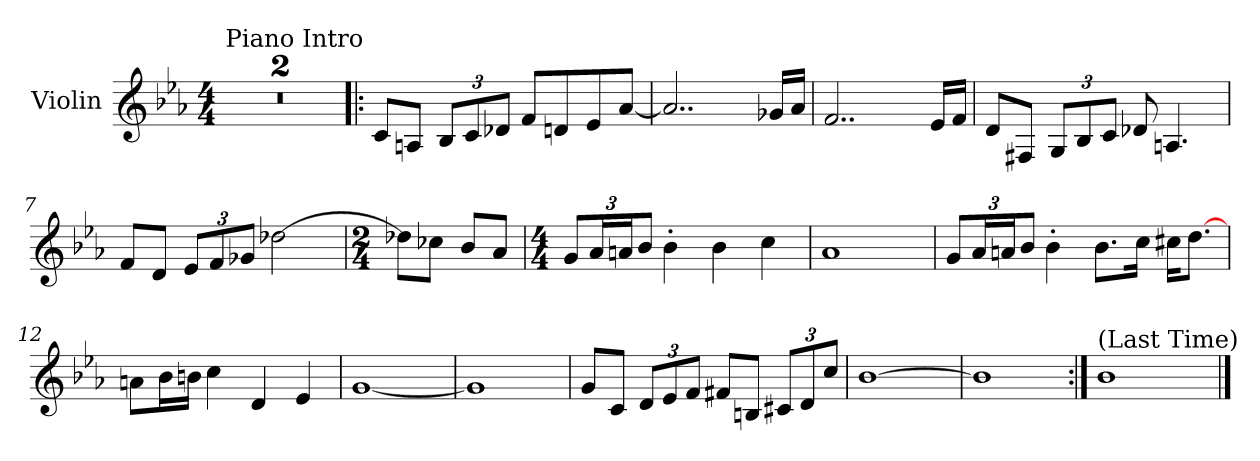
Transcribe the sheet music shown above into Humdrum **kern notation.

**kern
*part1
*staff1
*I"Violin
*I'Vln
*clefG2
*k[b-e-a-]
*E-:
*M4/4
=1
!LO:TX:a:t=Piano Intro
1r
=2
1r
=3!|:
8c/L
8An/J
*Xbrackettup
12B-/L
12c/
12d-X/J
8f/L
8dn/
8e-/
[8a-/J
=4
2..a-/]
16g-X/L
16a-/J
!!LO:LB:g=z
=5
2..f/
16e-/L
16f/J
=6
8d/L
8F#X/J
12G/L
12B-/
12c/J
8d-X/
4.An/
=7
8f/L
8d/J
12e-/L
12f/
12g-X/J
[2dd-X\
=8
*M2/4
8dd-X\L]
8cc-X\J
8b-/L
8a-/J
!!LO:LB:g=z
=9
*M4/4
12g/L
24a-/
24an/
12b-/J
4b-'\
4b-\
4cc\
=10
1a-
=11
12g/L
24a-/
24an/
12b-/J
4b-'\
8.b-\L
16cc\J
16cc#X\L
[8.dd\J
=12
8an\L
16b-\
16bn\J
4cc\
4d/
4e-/
!!LO:LB:g=z
=13
[1g
=14
1g]
=15
8g/L
8c/J
12d/L
12e-/
12f/J
8f#X/L
8Bn/J
12c#X/L
12d/
12cc/J
=16
[1b-
=17
1b-]
=18:|!
!LO:TX:a:t=(Last Time)
1b-
==
*-
